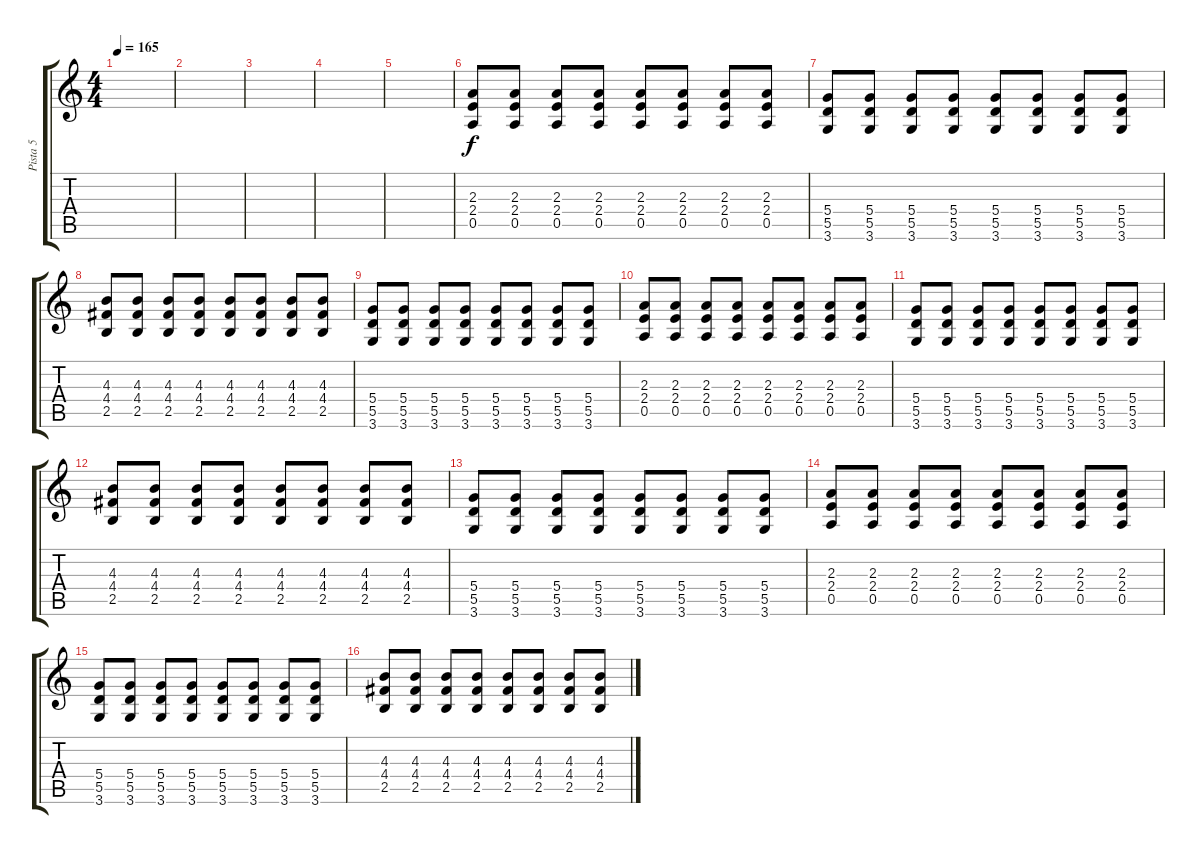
\track ("Pista 5" "Pista 5") {instrument overdrivenguitar}
\staff {score tabs}
\tuning (E4 B3 G3 D3 A2 E2) {hide}
\ts (4 4)
\tempo 165
\clef g2
\ks c
|
|
|
|
|
(2.3 2.4 0.5).8 (2.3 2.4 0.5).8 (2.3 2.4 0.5).8 (2.3 2.4 0.5).8 (2.3 2.4 0.5).8 (2.3 2.4 0.5).8 (2.3 2.4 0.5).8 (2.3 2.4 0.5).8 |
(5.4 5.5 3.6).8 (5.4 5.5 3.6).8 (5.4 5.5 3.6).8 (5.4 5.5 3.6).8 (5.4 5.5 3.6).8 (5.4 5.5 3.6).8 (5.4 5.5 3.6).8 (5.4 5.5 3.6).8 |
(4.3 4.4 2.5).8 (4.3 4.4 2.5).8 (4.3 4.4 2.5).8 (4.3 4.4 2.5).8 (4.3 4.4 2.5).8 (4.3 4.4 2.5).8 (4.3 4.4 2.5).8 (4.3 4.4 2.5).8 |
(5.4 5.5 3.6).8 (5.4 5.5 3.6).8 (5.4 5.5 3.6).8 (5.4 5.5 3.6).8 (5.4 5.5 3.6).8 (5.4 5.5 3.6).8 (5.4 5.5 3.6).8 (5.4 5.5 3.6).8 |
(2.3 2.4 0.5).8 (2.3 2.4 0.5).8 (2.3 2.4 0.5).8 (2.3 2.4 0.5).8 (2.3 2.4 0.5).8 (2.3 2.4 0.5).8 (2.3 2.4 0.5).8 (2.3 2.4 0.5).8 |
(5.4 5.5 3.6).8 (5.4 5.5 3.6).8 (5.4 5.5 3.6).8 (5.4 5.5 3.6).8 (5.4 5.5 3.6).8 (5.4 5.5 3.6).8 (5.4 5.5 3.6).8 (5.4 5.5 3.6).8 |
(4.3 4.4 2.5).8 (4.3 4.4 2.5).8 (4.3 4.4 2.5).8 (4.3 4.4 2.5).8 (4.3 4.4 2.5).8 (4.3 4.4 2.5).8 (4.3 4.4 2.5).8 (4.3 4.4 2.5).8 |
(5.4 5.5 3.6).8 (5.4 5.5 3.6).8 (5.4 5.5 3.6).8 (5.4 5.5 3.6).8 (5.4 5.5 3.6).8 (5.4 5.5 3.6).8 (5.4 5.5 3.6).8 (5.4 5.5 3.6).8 |
(2.3 2.4 0.5).8 (2.3 2.4 0.5).8 (2.3 2.4 0.5).8 (2.3 2.4 0.5).8 (2.3 2.4 0.5).8 (2.3 2.4 0.5).8 (2.3 2.4 0.5).8 (2.3 2.4 0.5).8 |
(5.4 5.5 3.6).8 (5.4 5.5 3.6).8 (5.4 5.5 3.6).8 (5.4 5.5 3.6).8 (5.4 5.5 3.6).8 (5.4 5.5 3.6).8 (5.4 5.5 3.6).8 (5.4 5.5 3.6).8 |
(4.3 4.4 2.5).8 (4.3 4.4 2.5).8 (4.3 4.4 2.5).8 (4.3 4.4 2.5).8 (4.3 4.4 2.5).8 (4.3 4.4 2.5).8 (4.3 4.4 2.5).8 (4.3 4.4 2.5).8
